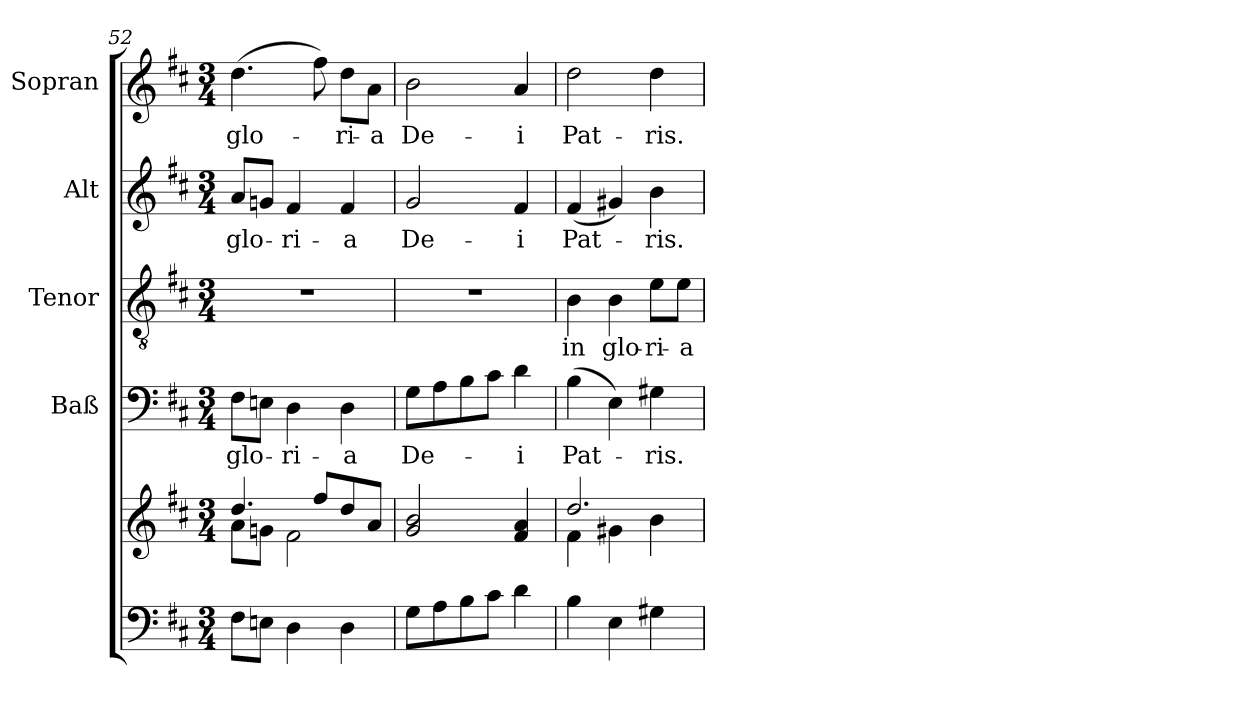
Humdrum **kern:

**kern	**kern	**kern	**text	**kern	**text	**kern	**text	**kern	**text
*part5	*part5	*part4	*part4	*part3	*part3	*part2	*part2	*part1	*part1
*staff6	*staff5	*staff4	*staff4	*staff3	*staff3	*staff2	*staff2	*staff1	*staff1
*	*	*I"Baß	*	*I"Tenor	*	*I"Alt	*	*I"Sopran	*
*clefF4	*clefG2	*clefF4	*	*clefGv2	*	*clefG2	*	*clefG2	*
*k[f#c#]	*k[f#c#]	*k[f#c#]	*	*k[f#c#]	*	*k[f#c#]	*	*k[f#c#]	*
*D:	*D:	*D:	*	*D:	*	*D:	*	*D:	*
*M3/4	*M3/4	*M3/4	*	*M3/4	*	*M3/4	*	*M3/4	*
=52	=52	=52	=52	=52	=52	=52	=52	=52	=52
*	*^	*	*	*	*	*	*	*	*
!	!	!	!	!LO:LY:b	!	!	!	!LO:LY:b	!	!LO:LY:b
8F#\L	4.dd/	8a\L	8F#\L	glo-	2.r	.	8a/L	glo-	(>4.dd\	glo-
8En\J	.	8gn\J	8En\J	.	.	.	8gn/J	.	.	.
!	!	!	!	!LO:LY:b	!	!	!	!LO:LY:b	!	!
4D\	.	2f#\	4D\	-ri-	.	.	4f#/	-ri-	.	.
.	8ff#/L	.	.	.	.	.	.	.	8ff#\)	.
!	!	!	!	!LO:LY:b	!	!	!	!LO:LY:b	!	!LO:LY:b
4D\	8dd/	.	4D\	-a	.	.	4f#/	-a	8dd\L	-ri-
!	!	!	!	!	!	!	!	!	!	!LO:LY:b
.	8a/J	.	.	.	.	.	.	.	8a\J	-a
*	*v	*v	*	*	*	*	*	*	*	*
=53	=53	=53	=53	=53	=53	=53	=53	=53	=53
!	!	!	!LO:LY:b	!	!	!	!LO:LY:b	!	!LO:LY:b
8G\L	2g/ 2b/	8G\L	De-	2.r	.	2g/	De-	2b\	De-
8A\	.	8A\	.	.	.	.	.	.	.
8B\	.	8B\	.	.	.	.	.	.	.
8c#\J	.	8c#\J	.	.	.	.	.	.	.
!	!	!	!LO:LY:b	!	!	!	!LO:LY:b	!	!LO:LY:b
4d\	4f#/ 4a/	4d\	-i	.	.	4f#/	-i	4a/	-i
=54	=54	=54	=54	=54	=54	=54	=54	=54	=54
*	*^	*	*	*	*	*	*	*	*
!	!	!	!	!LO:LY:b	!	!LO:LY:b	!	!LO:LY:b	!	!LO:LY:b
4B\	2.dd/	4f#\	(4B\	Pat-	4B\	in	(<4f#/	Pat-	2dd\	Pat-
!	!	!	!	!	!	!LO:LY:b	!	!	!	!
4E\	.	4g#X\	4E\)	.	4B\	glo-	4g#X/)	.	.	.
!	!	!	!	!LO:LY:b	!	!LO:LY:b	!	!LO:LY:b	!	!LO:LY:b
4G#X\	.	4b\	4G#X\	-ris.	8e\L	-ri-	4b\	-ris.	4dd\	-ris.
!	!	!	!	!	!	!LO:LY:b	!	!	!	!
.	.	.	.	.	8e\J	-a	.	.	.	.
*	*v	*v	*	*	*	*	*	*	*	*
=	=	=	=	=	=	=	=	=	=
*-	*-	*-	*-	*-	*-	*-	*-	*-	*-
